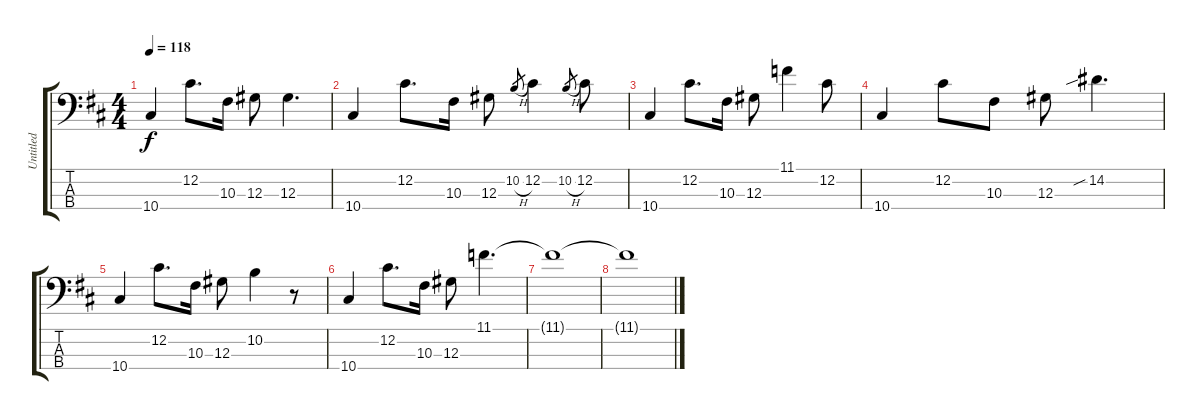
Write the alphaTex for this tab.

\track ("Untitled" "Untitled") {instrument electricbassfinger}
\staff {score tabs}
\tuning (Gb2 Db2 Ab1 Eb1) {hide}
\ts (4 4)
\tempo 118
\clef f4
\ks d
10.4.4{dy f} 12.2.8{d} 10.3.16 12.3.8 12.3.4{d} |
10.4.4 12.2.8{d} 10.3.16 12.3.8 10.2{h}.8{gr} 12.2.4 10.2{h}.8{gr} 12.2.8 |
10.4.4 12.2.8{d} 10.3.16 12.3.8 11.1.4 12.2.8 |
10.4.4 12.2.8 10.3.8 12.3.8 14.2{sib}.4{d} |
10.4.4 12.2.8{d} 10.3.16 12.3.8 10.2.4 r.8 |
10.4.4 12.2.8{d} 10.3.16 12.3.8 11.1.4{d} |
11.1{t}.1 |
11.1{t}.1
